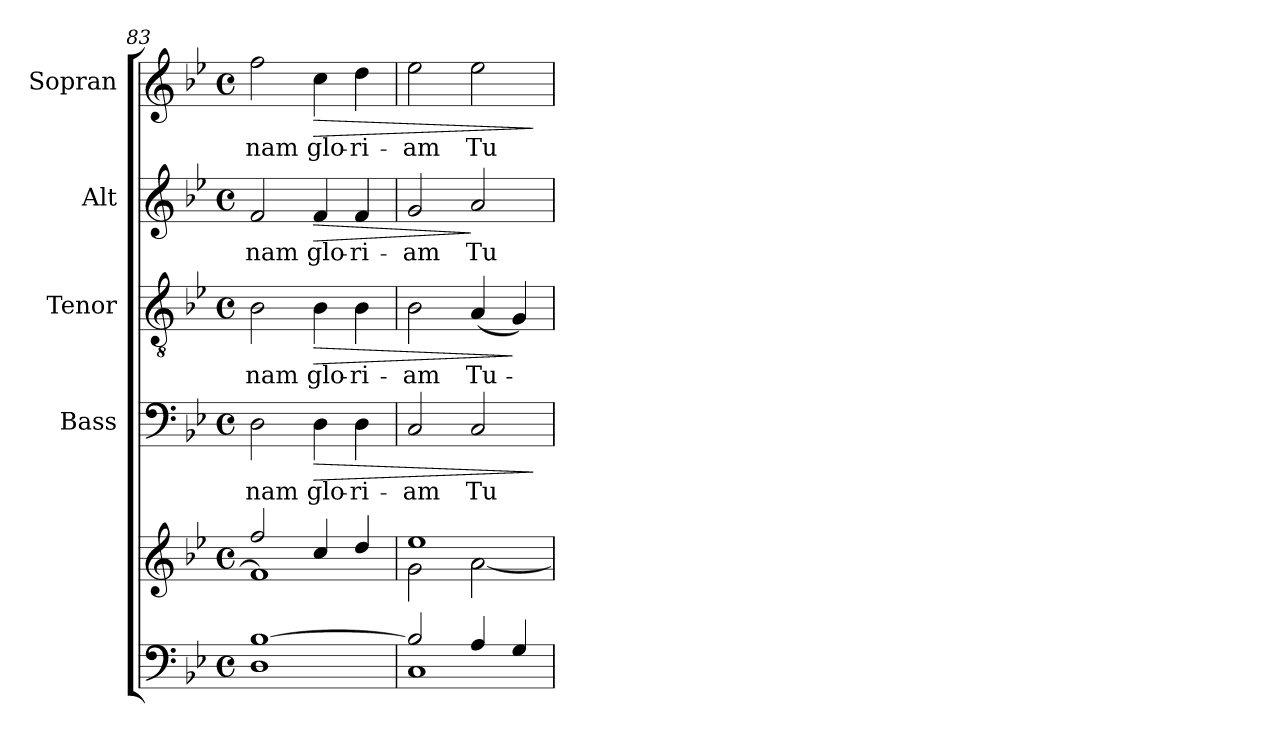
**kern	**kern	**kern	**text	**dynam	**kern	**text	**dynam	**kern	**text	**dynam	**kern	**text	**dynam
*part5	*part5	*part4	*part4	*part4	*part3	*part3	*part3	*part2	*part2	*part2	*part1	*part1	*part1
*staff6	*staff5	*staff4	*staff4	*staff4	*staff3	*staff3	*staff3	*staff2	*staff2	*staff2	*staff1	*staff1	*staff1
*	*	*I"Bass	*	*	*I"Tenor	*	*	*I"Alt	*	*	*I"Sopran	*	*
*	*	*I'B.	*	*	*I'T.	*	*	*I'A.	*	*	*I'S.	*	*
*clefF4	*clefG2	*clefF4	*	*	*clefGv2	*	*	*clefG2	*	*	*clefG2	*	*
*k[b-e-]	*k[b-e-]	*k[b-e-]	*	*	*k[b-e-]	*	*	*k[b-e-]	*	*	*k[b-e-]	*	*
*B-:	*B-:	*B-:	*	*	*B-:	*	*	*B-:	*	*	*B-:	*	*
*M4/4	*M4/4	*M4/4	*	*	*M4/4	*	*	*M4/4	*	*	*M4/4	*	*
*met(c)	*met(c)	*met(c)	*	*	*met(c)	*	*	*met(c)	*	*	*met(c)	*	*
=83	=83	=83	=83	=83	=83	=83	=83	=83	=83	=83	=83	=83	=83
*^	*^	*	*	*	*	*	*	*	*	*	*	*	*
!	!	!	!	!	!LO:LY:b	!	!	!LO:LY:b	!	!	!LO:LY:b	!	!	!LO:LY:b	!
[>1B-	1D	2ff/	1f]	2D\	-nam	.	2B-\	-nam	.	2f/	-nam	.	2ff\	-nam	.
!	!	!	!	!	!LO:LY:b	!LO:HP:b	!	!LO:LY:b	!LO:HP:b	!	!LO:LY:b	!LO:HP:b	!	!LO:LY:b	!LO:HP:b
.	.	4cc/	.	4D\	glo-	>	4B-\	glo-	>	4f/	glo-	>	4cc\	glo-	>
!	!	!	!	!	!LO:LY:b	!	!	!LO:LY:b	!	!	!LO:LY:b	!	!	!LO:LY:b	!
.	.	4dd/	.	4D\	-ri-	.	4B-\	-ri-	.	4f/	-ri-	.	4dd\	-ri-	.
=84	=84	=84	=84	=84	=84	=84	=84	=84	=84	=84	=84	=84	=84	=84	=84
!	!	!	!	!	!LO:LY:b	!	!	!LO:LY:b	!	!	!LO:LY:b	!	!	!LO:LY:b	!
2B-/]	1C	1ee-	2g\	2C/	-am	.	2B-\	-am	.	2g/	-am	.	2ee-\	-am	.
!	!	!	!	!	!LO:LY:b	!	!	!LO:LY:b	!	!	!LO:LY:b	!	!	!LO:LY:b	!
4A/	.	.	[<2a\	2C/	Tu-	.	(<4A/	Tu-	.	2a/	Tu-	]	2ee-\	Tu-	.
4G/	.	.	.	.	.	.	4G/)	.	]	.	.	.	.	.	.
*v	*v	*	*	*	*	*	*	*	*	*	*	*	*	*	*
*	*v	*v	*	*	*	*	*	*	*	*	*	*	*	*
.	.	.	.	]	.	.	.	.	.	.	.	.	]
=	=	=	=	=	=	=	=	=	=	=	=	=	=
*-	*-	*-	*-	*-	*-	*-	*-	*-	*-	*-	*-	*-	*-
